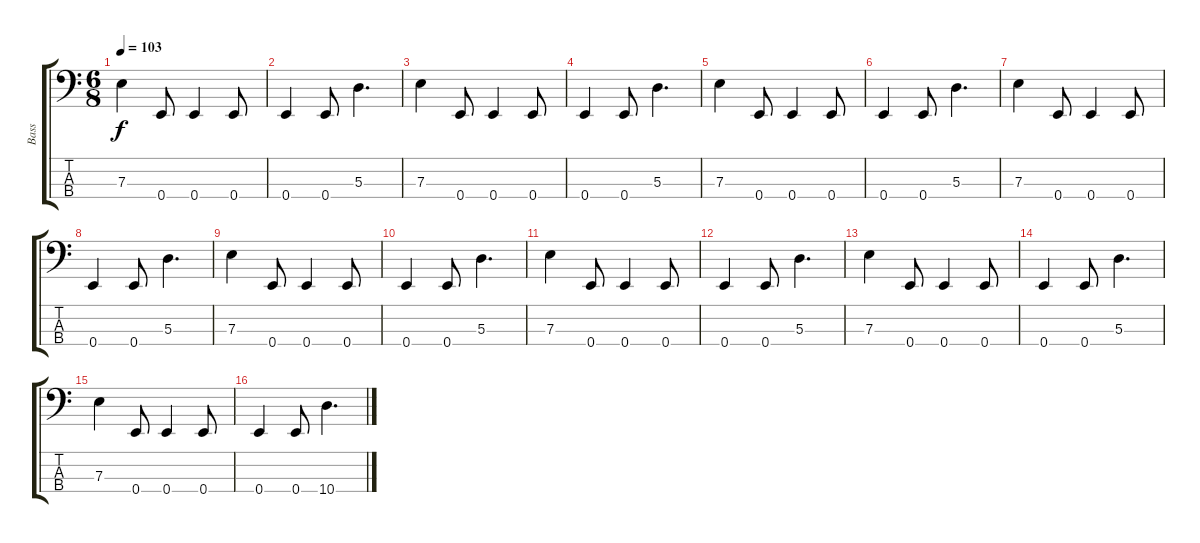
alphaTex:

\track ("Bass" "Bass") {instrument electricbassfinger}
\staff {score tabs}
\tuning (G2 D2 A1 E1) {hide}
\ts (6 8)
\tempo 103
\clef f4
\ks c
7.3.4{dy f} 0.4.8 0.4.4 0.4.8 |
0.4.4 0.4.8 5.3.4{d} |
7.3.4 0.4.8 0.4.4 0.4.8 |
0.4.4 0.4.8 5.3.4{d} |
7.3.4 0.4.8 0.4.4 0.4.8 |
0.4.4 0.4.8 5.3.4{d} |
7.3.4 0.4.8 0.4.4 0.4.8 |
0.4.4 0.4.8 5.3.4{d} |
7.3.4 0.4.8 0.4.4 0.4.8 |
0.4.4 0.4.8 5.3.4{d} |
7.3.4 0.4.8 0.4.4 0.4.8 |
0.4.4 0.4.8 5.3.4{d} |
7.3.4 0.4.8 0.4.4 0.4.8 |
0.4.4 0.4.8 5.3.4{d} |
7.3.4 0.4.8 0.4.4 0.4.8 |
0.4.4 0.4.8 10.4{ss}.4{d}
